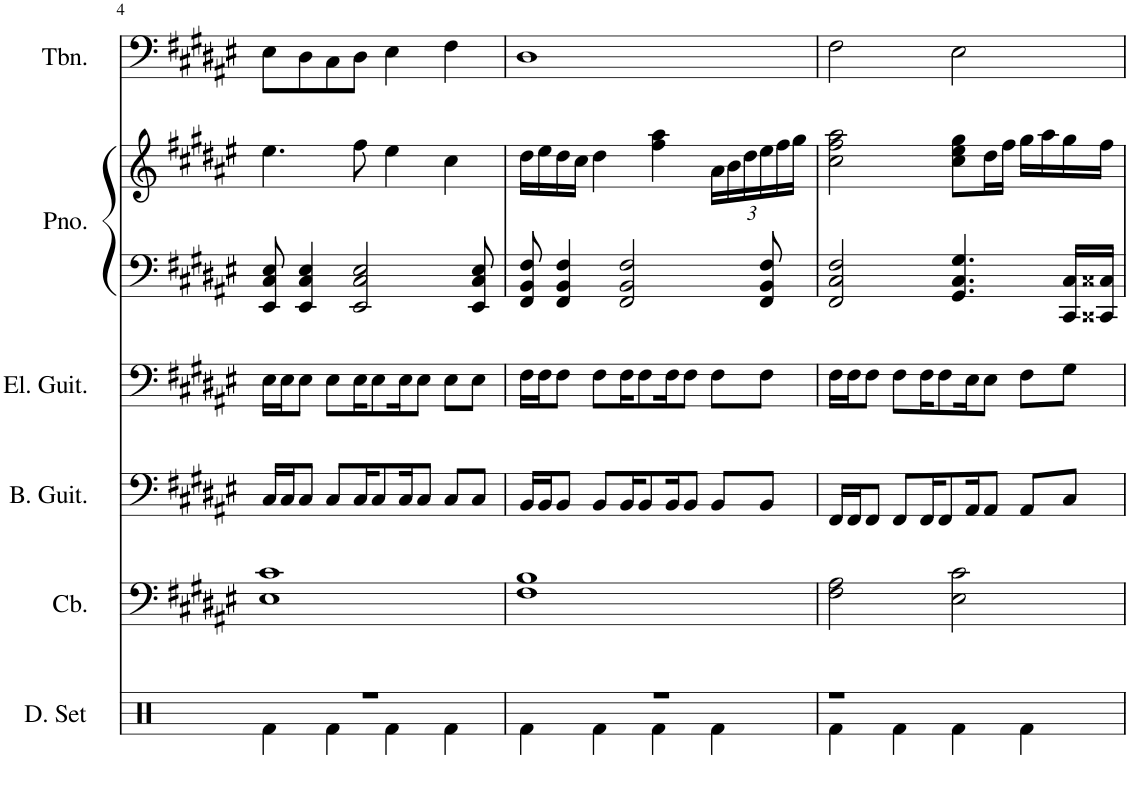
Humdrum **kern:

**kern	**kern	**kern	**kern	**kern	**kern	**kern
*part6	*part5	*part4	*part3	*part2	*part2	*part1
*staff7	*staff6	*staff5	*staff4	*staff3	*staff2	*staff1
*I"Drumset	*I"Contrabass	*I"Bass Guitar	*I"Electric Guitar	*I"Piano	*	*I"Trombone
*I'D. Set	*I'Cb.	*I'B. Guit.	*I'El. Guit.	*I'Pno.	*	*I'Tbn.
!!LO:PB:g=z
*clefX	*clefF4	*clefF4	*clefF4	*clefF4	*clefG2	*clefF4
*	*Trd7c12	*Trd7c12	*	*	*	*
*k[]	*k[f#c#g#d#a#e#]	*k[f#c#g#d#a#e#]	*k[f#c#g#d#a#e#]	*k[f#c#g#d#a#e#]	*k[f#c#g#d#a#e#]	*k[f#c#g#d#a#e#]
*M4/4	*M4/4	*M4/4	*M4/4	*M4/4	*M4/4	*M4/4
=4	=4	=4	=4	=4	=4	=4
*^	*	*	*	*	*	*
1r	4Rf\	1E# 1c#	16C#/LL	16E#\LL	8EE#/ 8C#/ 8E#/	4.ee#\	8E#\L
.	.	.	16C#/J	16E#\J	.	.	.
.	.	.	8C#/J	8E#\J	4EE#/ 4C#/ 4E#/	.	8D#\
.	4Rf\	.	8C#/L	8E#\L	.	.	8C#\
.	.	.	16C#/K	16E#\K	2EE#/ 2C#/ 2E#/	8ff#\	8D#\J
.	.	.	8C#/	8E#\	.	.	.
.	4Rf\	.	.	.	.	4ee#\	4E#\
.	.	.	16C#/K	16E#\K	.	.	.
.	.	.	8C#/J	8E#\J	.	.	.
.	4Rf\	.	8C#/L	8E#\L	.	4cc#\	4F#\
.	.	.	8C#/J	8E#\J	8EE#/ 8C#/ 8E#/	.	.
=5	=5	=5	=5	=5	=5	=5	=5
1r	4Rf\	1F# 1B	16BB/LL	16F#\LL	8FF#/ 8BB/ 8F#/	16dd#\LL	1D#
.	.	.	16BB/J	16F#\J	.	16ee#\	.
.	.	.	8BB/J	8F#\J	4FF#/ 4BB/ 4F#/	16dd#\	.
.	.	.	.	.	.	16cc#\JJ	.
.	4Rf\	.	8BB/L	8F#\L	.	4dd#\	.
.	.	.	16BB/K	16F#\K	2FF#/ 2BB/ 2F#/	.	.
.	.	.	8BB/	8F#\	.	.	.
.	4Rf\	.	.	.	.	4ff#\ 4aa#\	.
.	.	.	16BB/K	16F#\K	.	.	.
.	.	.	8BB/J	8F#\J	.	.	.
*	*	*	*	*	*	*Xbrackettup	*
.	4Rf\	.	8BB/L	8F#\L	.	24a#\LL	.
.	.	.	.	.	.	24b\	.
.	.	.	.	.	.	24dd#\	.
.	.	.	8BB/J	8F#\J	8FF#/ 8BB/ 8F#/	24ee#\	.
.	.	.	.	.	.	24ff#\	.
.	.	.	.	.	.	24gg#\JJ	.
=6	=6	=6	=6	=6	=6	=6	=6
1r	4Rf\	2F#\ 2A#\	16FF#/LL	16F#\LL	2FF#/ 2C#/ 2F#/	2cc#\ 2ff#\ 2aa#\	2F#\
.	.	.	16FF#/J	16F#\J	.	.	.
.	.	.	8FF#/J	8F#\J	.	.	.
.	4Rf\	.	8FF#/L	8F#\L	.	.	.
.	.	.	16FF#/K	16F#\K	.	.	.
.	.	.	8FF#/	8F#\	.	.	.
.	4Rf\	2E#\ 2c#\	.	.	4.GG#/ 4.C#/ 4.G#/	8cc#\ 8ee#\ 8gg#\L	2E#\
.	.	.	16AA#/K	16E#\K	.	.	.
.	.	.	8AA#/J	8E#\J	.	16dd#\L	.
.	.	.	.	.	.	16ff#\JJ	.
.	4Rf\	.	8AA#/L	8F#\L	.	16gg#\LL	.
.	.	.	.	.	.	16aa#\	.
.	.	.	8C#/J	8G#\J	16CC#/ 16C#/LL	16gg#\	.
.	.	.	.	.	16CC##X/ 16C##X/JJ	16ff#\JJ	.
*v	*v	*	*	*	*	*	*
=	=	=	=	=	=	=
*-	*-	*-	*-	*-	*-	*-
